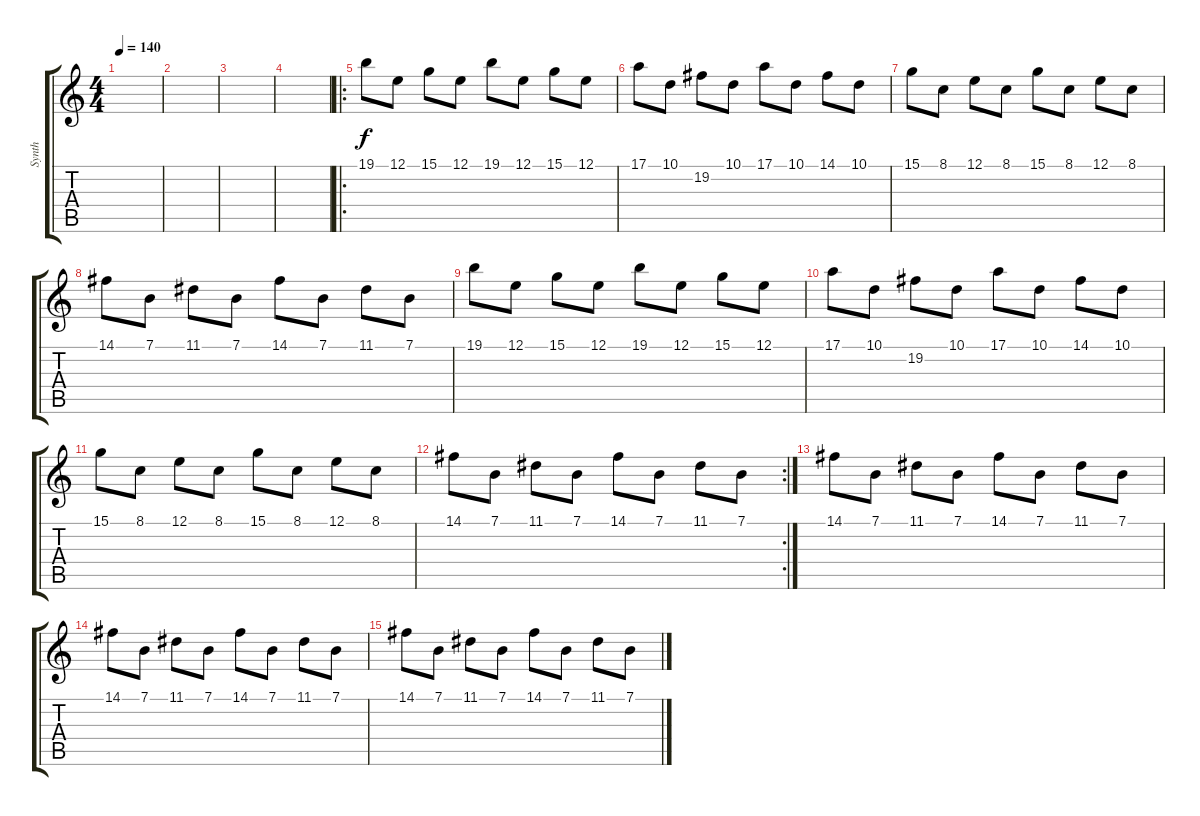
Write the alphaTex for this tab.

\track ("Synth" "Synth") {instrument lead1square}
\staff {score tabs}
\tuning (E4 B3 G3 D3 A2 E2) {hide}
\ts (4 4)
\tempo 140
\clef g2
\ks c
|
|
|
|
\ro
19.1.8 12.1.8 15.1.8 12.1.8 19.1.8 12.1.8 15.1.8 12.1.8 |
17.1.8 10.1.8 19.2.8 10.1.8 17.1.8 10.1.8 14.1.8 10.1.8 |
15.1.8 8.1.8 12.1.8 8.1.8 15.1.8 8.1.8 12.1.8 8.1.8 |
14.1.8 7.1.8 11.1.8 7.1.8 14.1.8 7.1.8 11.1.8 7.1.8 |
19.1.8 12.1.8 15.1.8 12.1.8 19.1.8 12.1.8 15.1.8 12.1.8 |
17.1.8 10.1.8 19.2.8 10.1.8 17.1.8 10.1.8 14.1.8 10.1.8 |
15.1.8 8.1.8 12.1.8 8.1.8 15.1.8 8.1.8 12.1.8 8.1.8 |
\rc 2
14.1.8 7.1.8 11.1.8 7.1.8 14.1.8 7.1.8 11.1.8 7.1.8 |
14.1.8 7.1.8 11.1.8 7.1.8 14.1.8 7.1.8 11.1.8 7.1.8 |
14.1.8 7.1.8 11.1.8 7.1.8 14.1.8 7.1.8 11.1.8 7.1.8 |
14.1.8 7.1.8 11.1.8 7.1.8 14.1.8 7.1.8 11.1.8 7.1.8
